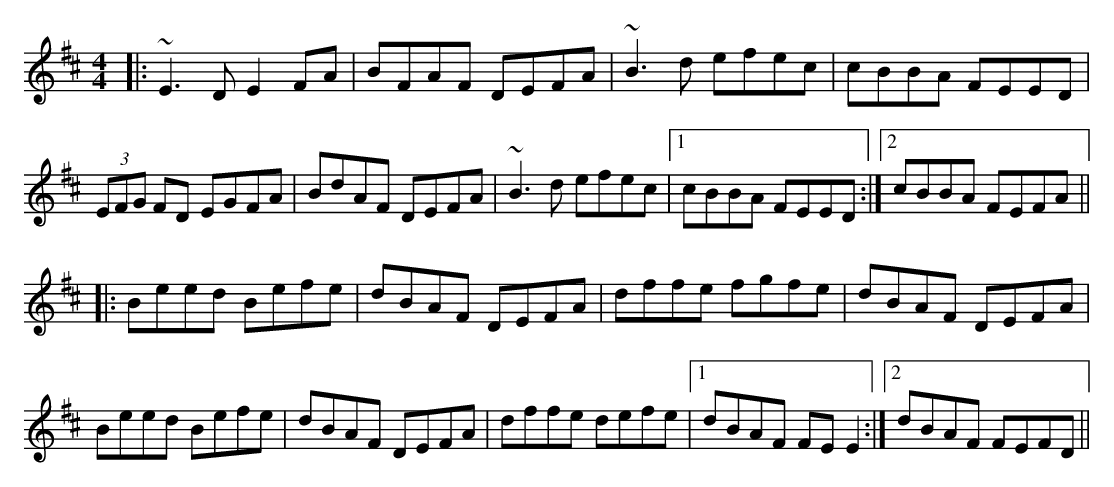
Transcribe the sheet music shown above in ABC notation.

X:1
M:4/4
K:Edor
|:~E3D E2FA|BFAF DEFA|~B3d efec|cBBA FEED|
(3EFG FD EGFA|BdAF DEFA|~B3d efec|1 cBBA FEED:|2 cBBA FEFA||
|:Beed Befe|dBAF DEFA|dffe fgfe|dBAF DEFA|
Beed Befe|dBAF DEFA|dffe defe|1 dBAF FEE2:|2 dBAF FEFD||
